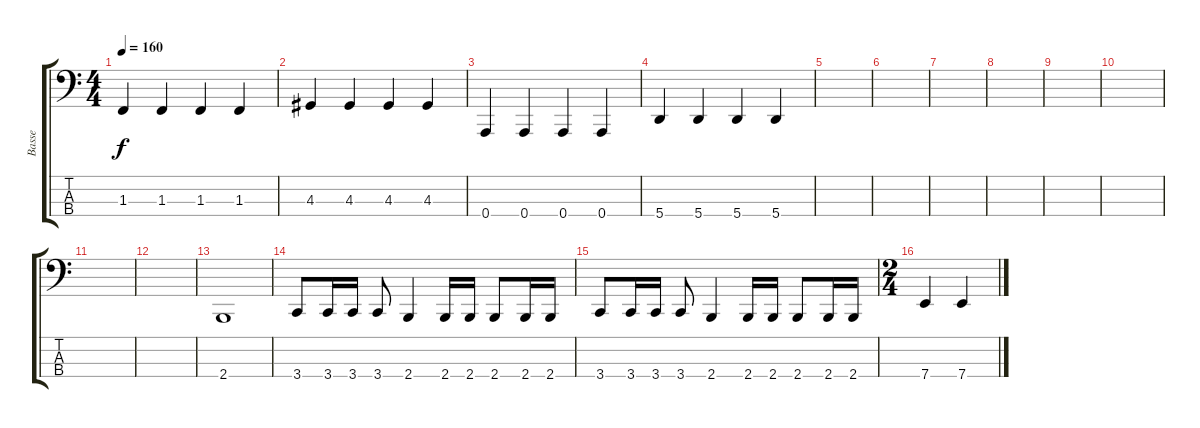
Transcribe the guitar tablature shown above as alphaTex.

\track ("Basse" "Basse") {instrument electricbasspick}
\staff {score tabs}
\tuning (D2 A1 E1 A0) {hide}
\ts (4 4)
\tempo 160
\clef f4
\ks c
1.3.4{dy f} 1.3.4 1.3.4 1.3.4 |
4.3.4 4.3.4 4.3.4 4.3.4 |
0.4.4 0.4.4 0.4.4 0.4.4 |
5.4.4 5.4.4 5.4.4 5.4.4 |
|
|
|
|
|
|
|
|
2.4.1 |
3.4.8 3.4.16 3.4.16 3.4.8 2.4.4 2.4.16 2.4.16 2.4.8 2.4.16 2.4.16 |
3.4.8 3.4.16 3.4.16 3.4.8 2.4.4 2.4.16 2.4.16 2.4.8 2.4.16 2.4.16 |
\ts (2 4)
7.4.4 7.4.4
